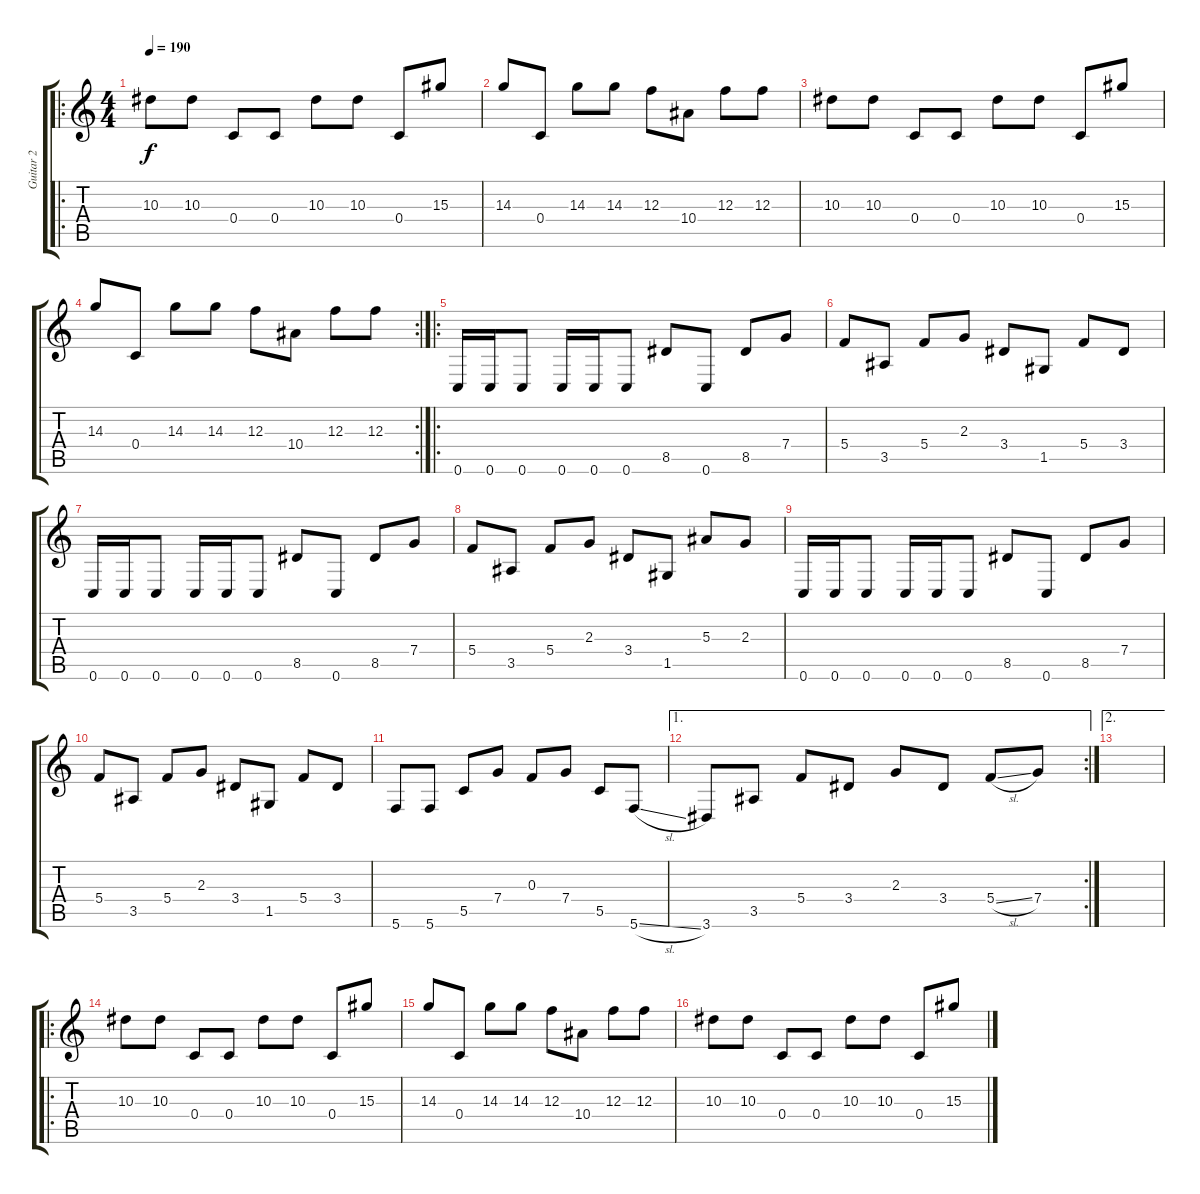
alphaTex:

\track ("Guitar 2" "Guitar 2") {instrument distortionguitar}
\staff {score tabs}
\tuning (D4 A3 F3 C3 G2 C2) {hide}
\ro
\ts (4 4)
\tempo 190
\clef g2
\ks c
10.3.8{dy f} 10.3.8 0.4.8 0.4.8 10.3.8 10.3.8 0.4.8 15.3.8 |
14.3.8 0.4.8 14.3.8 14.3.8 12.3.8 10.4.8 12.3.8 12.3.8 |
10.3.8 10.3.8 0.4.8 0.4.8 10.3.8 10.3.8 0.4.8 15.3.8 |
\rc 2
14.3.8 0.4.8 14.3.8 14.3.8 12.3.8 10.4.8 12.3.8 12.3.8 |
\ro
0.6.16 0.6.16 0.6.8 0.6.16 0.6.16 0.6.8 8.5.8 0.6.8 8.5.8 7.4.8 |
5.4.8 3.5.8 5.4.8 2.3.8 3.4.8 1.5.8 5.4.8 3.4.8 |
0.6.16 0.6.16 0.6.8 0.6.16 0.6.16 0.6.8 8.5.8 0.6.8 8.5.8 7.4.8 |
5.4.8 3.5.8 5.4.8 2.3.8 3.4.8 1.5.8 5.3.8 2.3.8 |
0.6.16 0.6.16 0.6.8 0.6.16 0.6.16 0.6.8 8.5.8 0.6.8 8.5.8 7.4.8 |
5.4.8 3.5.8 5.4.8 2.3.8 3.4.8 1.5.8 5.4.8 3.4.8 |
5.6.8 5.6.8 5.5.8 7.4.8 0.3.8 7.4.8 5.5.8 5.6{sl}.8 |
\ae 1
\rc 2
3.6.8 3.5.8 5.4.8 3.4.8 2.3.8 3.4.8 5.4{sl}.8 7.4.8 |
\ae 2
|
\ro
10.3.8 10.3.8 0.4.8 0.4.8 10.3.8 10.3.8 0.4.8 15.3.8 |
14.3.8 0.4.8 14.3.8 14.3.8 12.3.8 10.4.8 12.3.8 12.3.8 |
10.3.8 10.3.8 0.4.8 0.4.8 10.3.8 10.3.8 0.4.8 15.3.8
